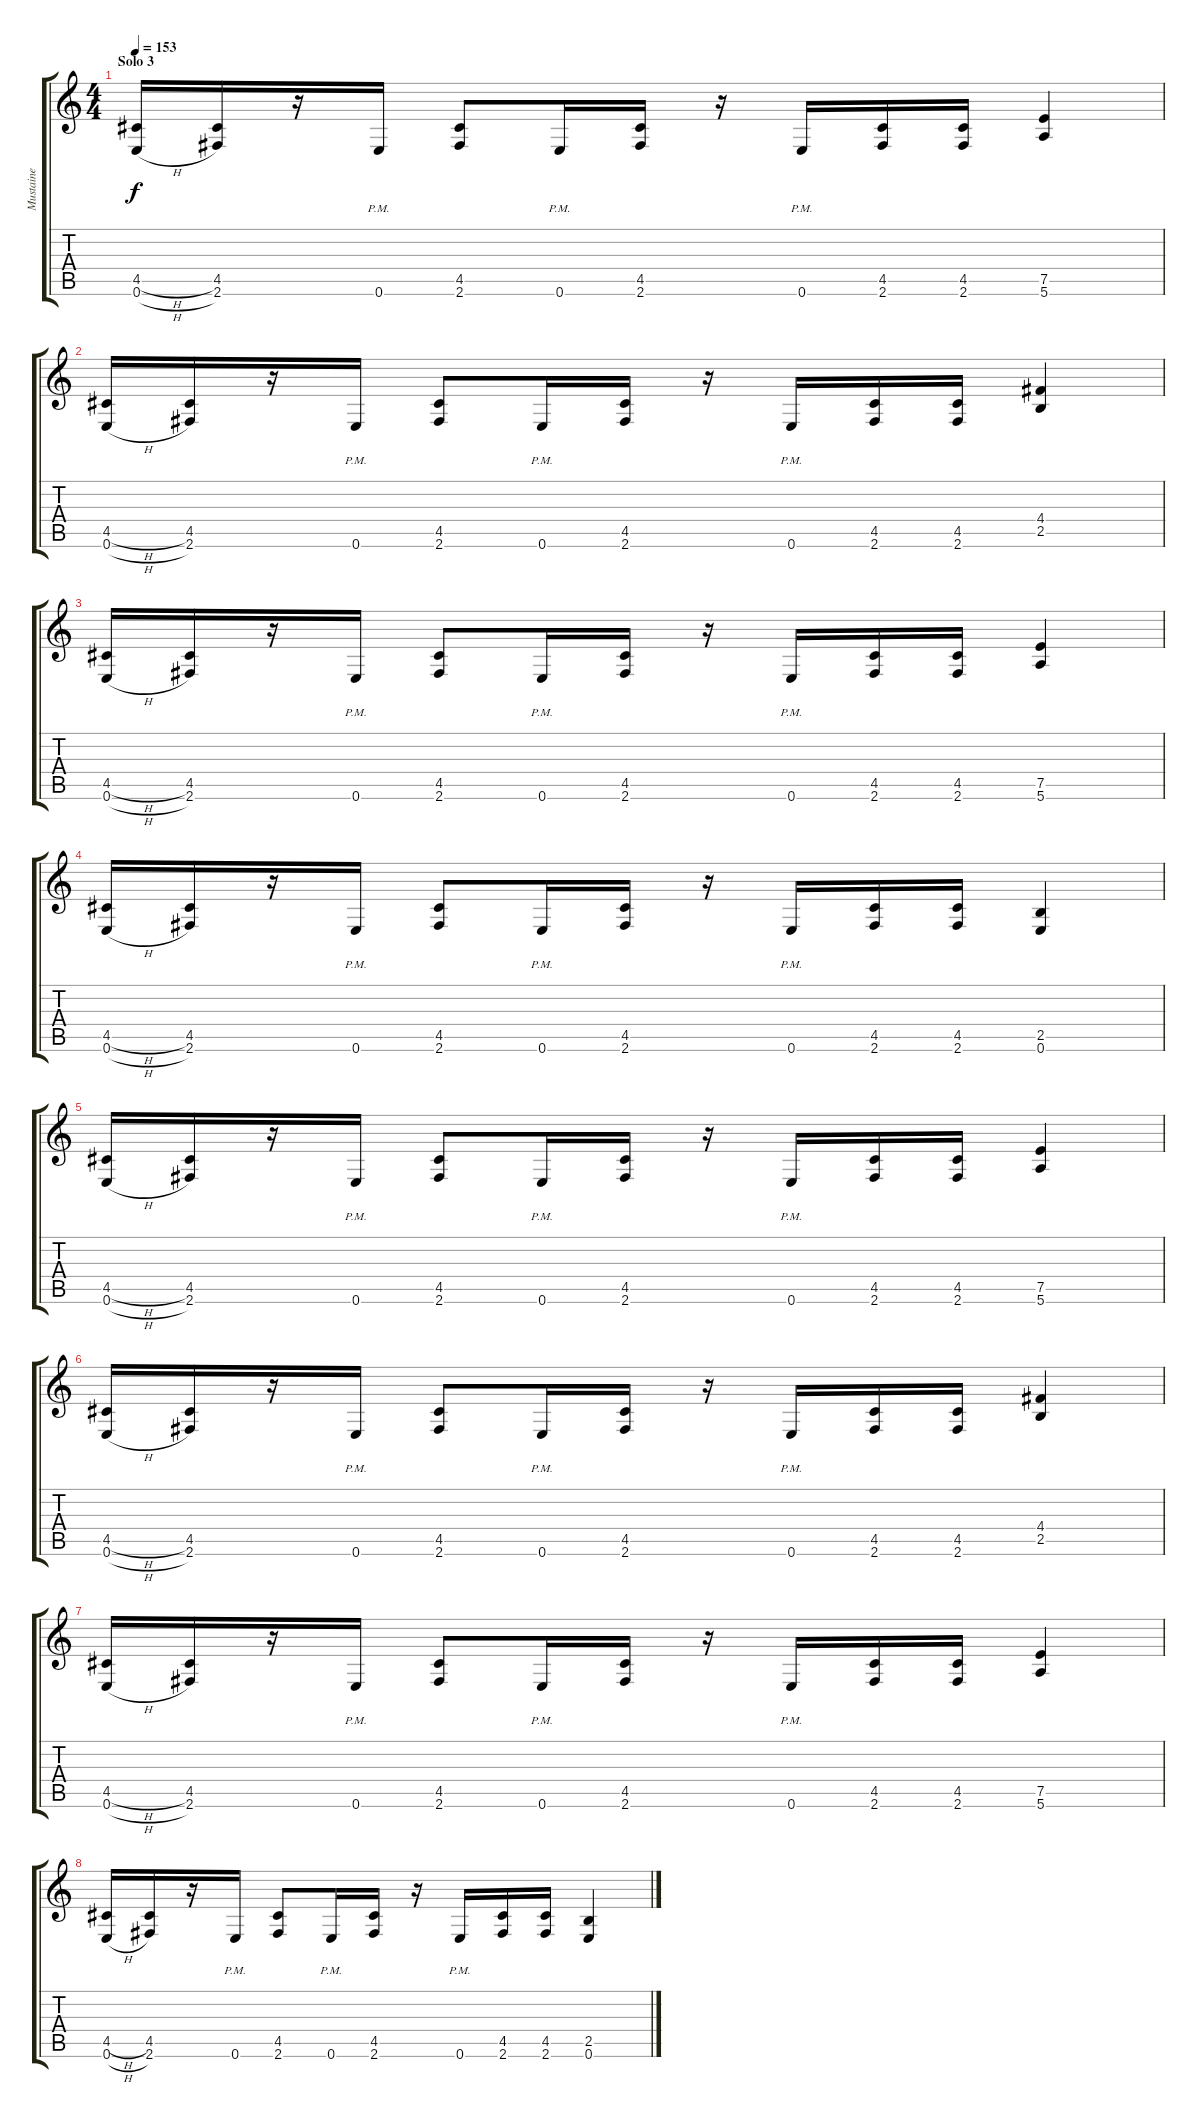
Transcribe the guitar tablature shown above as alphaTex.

\track ("Mustaine" "Mustaine") {instrument distortionguitar}
\staff {score tabs}
\tuning (E4 B3 G3 D3 A2 E2) {hide}
\ts (4 4)
\section ("" "Solo 3")
\tempo 153
\clef g2
\ks c
(4.5{h} 0.6{h}).16{dy f} (4.5 2.6).16 r.16 0.6{pm}.16 (4.5 2.6).8 0.6{pm}.16 (4.5 2.6).16 r.16 0.6{pm}.16 (4.5 2.6).16 (4.5 2.6).16 (7.5 5.6).4 |
(4.5{h} 0.6{h}).16 (4.5 2.6).16 r.16 0.6{pm}.16 (4.5 2.6).8 0.6{pm}.16 (4.5 2.6).16 r.16 0.6{pm}.16 (4.5 2.6).16 (4.5 2.6).16 (4.4 2.5).4 |
(4.5{h} 0.6{h}).16 (4.5 2.6).16 r.16 0.6{pm}.16 (4.5 2.6).8 0.6{pm}.16 (4.5 2.6).16 r.16 0.6{pm}.16 (4.5 2.6).16 (4.5 2.6).16 (7.5 5.6).4 |
(4.5{h} 0.6{h}).16 (4.5 2.6).16 r.16 0.6{pm}.16 (4.5 2.6).8 0.6{pm}.16 (4.5 2.6).16 r.16 0.6{pm}.16 (4.5 2.6).16 (4.5 2.6).16 (2.5 0.6).4 |
(4.5{h} 0.6{h}).16 (4.5 2.6).16 r.16 0.6{pm}.16 (4.5 2.6).8 0.6{pm}.16 (4.5 2.6).16 r.16 0.6{pm}.16 (4.5 2.6).16 (4.5 2.6).16 (7.5 5.6).4 |
(4.5{h} 0.6{h}).16 (4.5 2.6).16 r.16 0.6{pm}.16 (4.5 2.6).8 0.6{pm}.16 (4.5 2.6).16 r.16 0.6{pm}.16 (4.5 2.6).16 (4.5 2.6).16 (4.4 2.5).4 |
(4.5{h} 0.6{h}).16 (4.5 2.6).16 r.16 0.6{pm}.16 (4.5 2.6).8 0.6{pm}.16 (4.5 2.6).16 r.16 0.6{pm}.16 (4.5 2.6).16 (4.5 2.6).16 (7.5 5.6).4 |
(4.5{h} 0.6{h}).16 (4.5 2.6).16 r.16 0.6{pm}.16 (4.5 2.6).8 0.6{pm}.16 (4.5 2.6).16 r.16 0.6{pm}.16 (4.5 2.6).16 (4.5 2.6).16 (2.5 0.6).4
